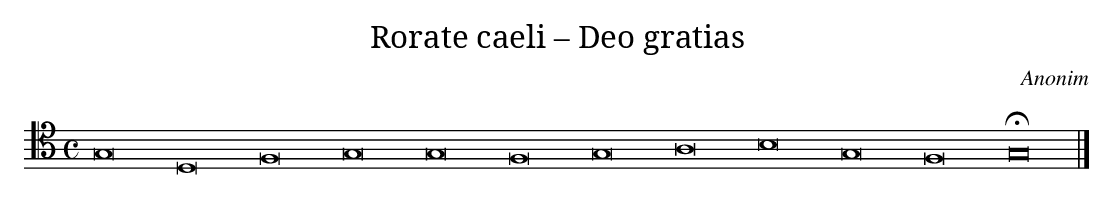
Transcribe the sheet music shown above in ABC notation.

X:1
T: Rorate caeli – Deo gratias
C: Anonim
L: 1/4
M: C
K: C clef=tenor
G,8 [|]
D,8 [|]
F,8 [|]
G,8 [|]
G,8 [|]
F,8 [|]
G,8 [|]
A,8 [|]
B,8 [|]
G,8 [|]
F,8 [|]
!fermata!G,8 |]
